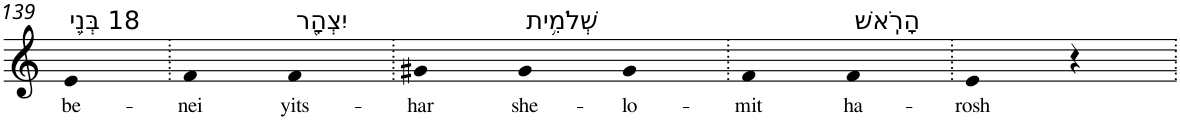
**kern	**text
*part1	*part1
*staff1	*staff1
*I"Piano	*
*I'Pno	*
!!LO:PB:g=z
*clefG2	*
*k[]	*
=139	=139
!LO:TX:a:t=18 בְּנֵ֥י	!
!	!LO:LY:b
4e	be-
=140.	=140.
!	!LO:LY:b
4f	-nei
!LO:TX:a:t=יִצְהָ֖ר	!
!	!LO:LY:b
4f	yits-
=141.	=141.
!	!LO:LY:b
4g#X	-har
!LO:TX:a:t=שְׁלֹמִ֥ית	!
!	!LO:LY:b
4g#	she-
!	!LO:LY:b
4g#	-lo-
=142.	=142.
!	!LO:LY:b
4f	-mit
!LO:TX:a:t=הָרֹֽאשׁ	!
!	!LO:LY:b
4f	ha-
=143.	=143.
!	!LO:LY:b
4e	-rosh
4r	.
=.	=.
*-	*-
